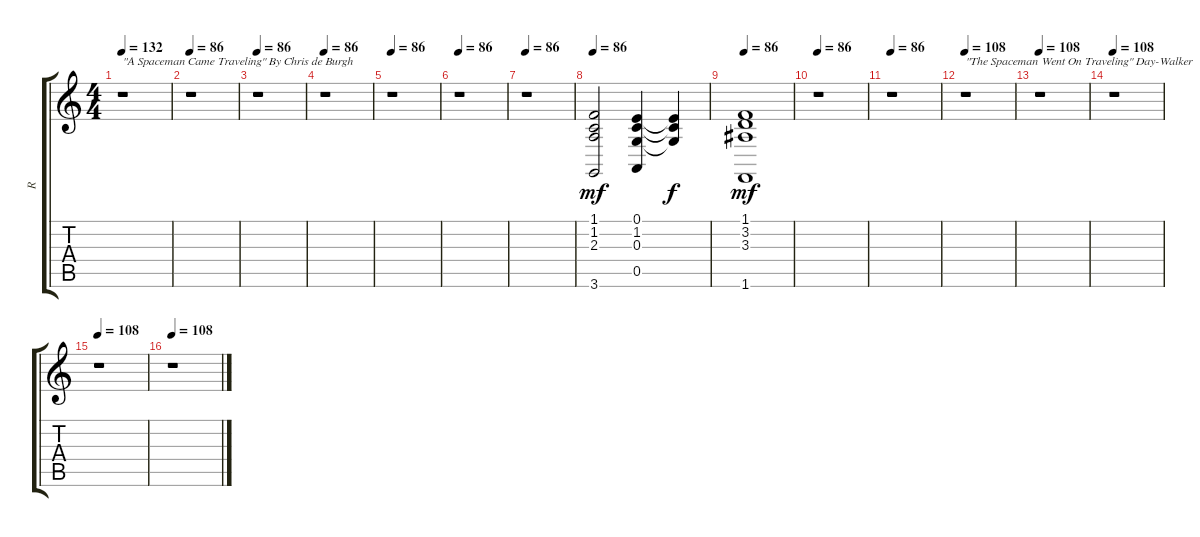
\track ("R" "R") {instrument violin}
\staff {score tabs}
\tuning (E4 B3 G3 D3 A2 E2) {hide}
\ts (4 4)
\tempo 132
\tempo 86
\tempo 132
\clef g2
\ks c
r.1{txt "\"A Spaceman Came Traveling\" By Chris de Burgh" dy mf instrument violin} |
\tempo 86
r.1 |
\tempo 86
r.1 |
\tempo 86
r.1 |
\tempo 86
r.1 |
\tempo 86
r.1 |
\tempo 86
r.1 |
\tempo 86
(1.1 1.2 2.3 3.6).2{volume 16 balance 8 instrument stringensemble2} (0.1 1.2 0.3 0.5).4 (0.1{t} 1.2{t} 0.3{t}).4{dy f} |
\tempo 86
(1.1 3.2 3.3 1.6).1{dy mf volume 16 balance 8 instrument stringensemble2} |
\tempo 86
r.1 |
\tempo 86
r.1 |
\tempo 108
r.1{txt "\"The Spaceman Went On Traveling\" Day-Walker"} |
\tempo 108
r.1 |
\tempo 108
r.1 |
\tempo 108
r.1 |
\tempo 108
r.1
